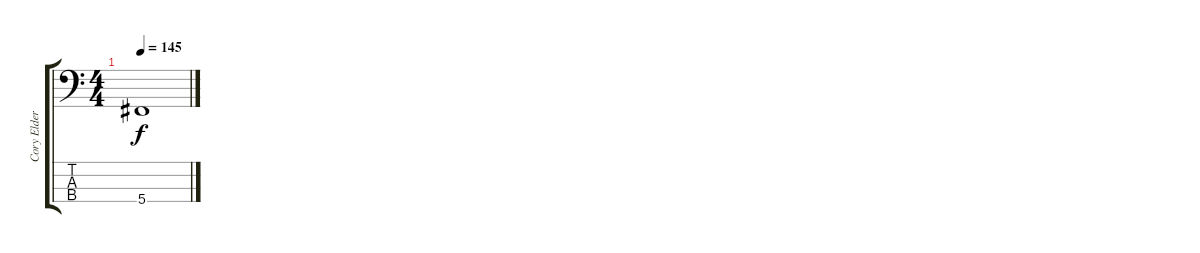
\track ("Cory Elder" "Cory Elder") {instrument slapbass2}
\staff {score tabs}
\tuning (Gb2 Db2 Ab1 Db1) {hide}
\ts (4 4)
\tempo 145
\clef f4
\ks c
5.4.1{dy f}
